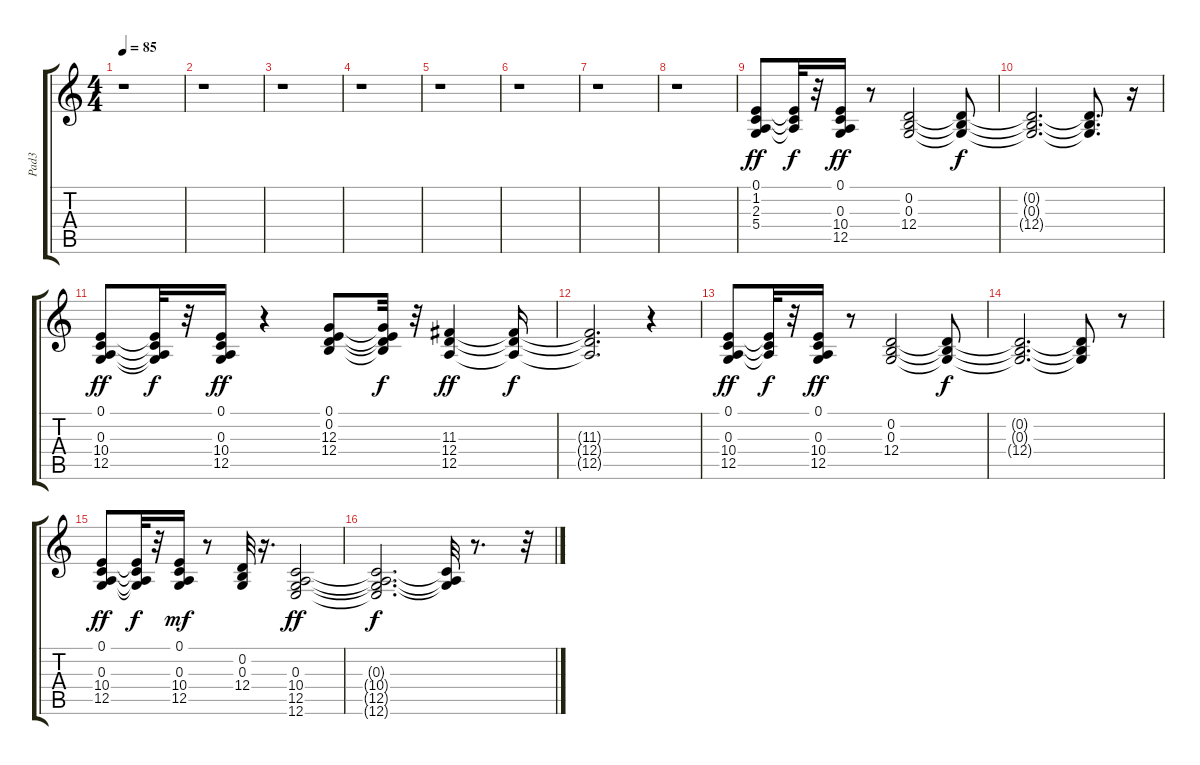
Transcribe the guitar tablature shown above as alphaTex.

\track ("Pad3" "Pad3") {instrument acousticgrandpiano}
\staff {score tabs}
\tuning (E4 B3 G3 D3 A2 E2) {hide}
\ts (4 4)
\tempo 85
\clef g2
\ks c
r.1{dy ff} |
r.1 |
r.1 |
r.1 |
r.1 |
r.1 |
r.1 |
r.1 |
(0.1 1.2 2.3 5.4).8 (0.1{t} 1.2{t} 2.3{t}).32{dy f} r.32 (0.1 0.3 10.4 12.5).16{dy ff} r.8 (0.2 0.3 12.4).2 (0.2{t} 0.3{t} 12.4{t}).8{dy f} |
(0.2{t} 0.3{t} 12.4{t}).2{d} (0.2{t} 0.3{t} 12.4{t}).8{d} r.16 |
(0.1 0.3 10.4 12.5).8{dy ff} (0.1{t} 0.3{t} 10.4{t} 12.5{t}).32{dy f} r.32 (0.1 0.3 10.4 12.5).16{dy ff} r.4 (0.1 0.2 12.3 12.4).8 (0.1{t} 0.2{t} 12.3{t} 12.4{t}).32{dy f} r.32 (11.3 12.4 12.5).4{dy ff} (11.3{t} 12.4{t} 12.5{t}).16{dy f} |
(11.3{t} 12.4{t} 12.5{t}).2{d} r.4 |
(0.1 0.3 10.4 12.5).8{dy ff} (0.1{t} 10.4{t} 12.5{t}).32{dy f} r.32 (0.1 0.3 10.4 12.5).16{dy ff} r.8 (0.2 0.3 12.4).2 (0.2{t} 0.3{t} 12.4{t}).8{dy f} |
(0.2{t} 0.3{t} 12.4{t}).2{d} (0.2{t} 0.3{t} 12.4{t}).8 r.8 |
(0.1 0.3 10.4 12.5).8{dy ff} (0.1{t} 0.3{t} 10.4{t} 12.5{t}).32{dy f} r.32 (0.1 0.3 10.4 12.5).16{dy mf} r.8 (0.2 0.3 12.4).32 r.16{d} (0.3 10.4 12.5 12.6).2{dy ff} |
(0.3{t} 10.4{t} 12.5{t} 12.6{t}).2{d dy f} (0.3{t} 10.4{t} 12.5{t}).32 r.8{d} r.32
